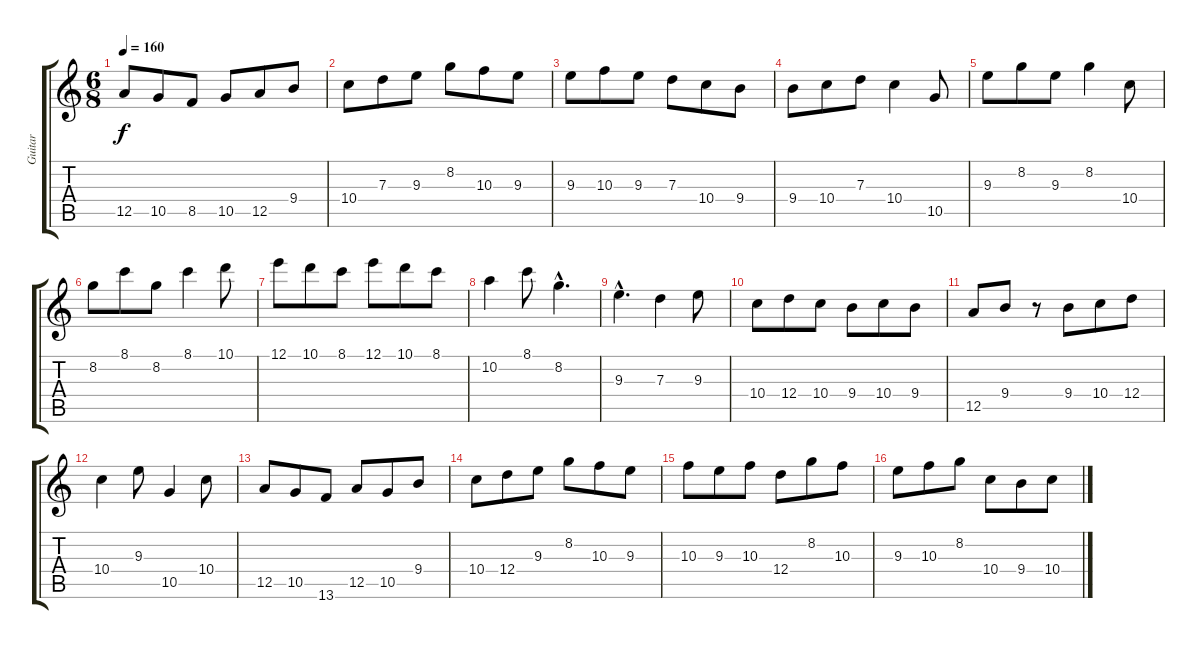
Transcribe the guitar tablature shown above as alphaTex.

\track ("Guitar" "Guitar") {instrument overdrivenguitar}
\staff {score tabs}
\tuning (E4 B3 G3 D3 A2 E2) {hide}
\ts (6 8)
\tempo 160
\clef g2
\ks c
12.5.8{dy f} 10.5.8 8.5.8 10.5.8 12.5.8 9.4.8 |
10.4.8 7.3.8 9.3.8 8.2.8 10.3.8 9.3.8 |
9.3.8 10.3.8 9.3.8 7.3.8 10.4.8 9.4.8 |
9.4.8 10.4.8 7.3.8 10.4.4 10.5.8 |
9.3.8 8.2.8 9.3.8 8.2.4 10.4.8 |
8.2.8 8.1.8 8.2.8 8.1.4 10.1.8 |
12.1.8 10.1.8 8.1.8 12.1.8 10.1.8 8.1.8 |
10.2.4 8.1.8 8.2{hac}.4{d} |
9.3{hac}.4{d} 7.3.4 9.3.8 |
10.4.8 12.4.8 10.4.8 9.4.8 10.4.8 9.4.8 |
12.5.8 9.4.8 r.8 9.4.8 10.4.8 12.4.8 |
10.4.4 9.3.8 10.5.4 10.4.8 |
12.5.8 10.5.8 13.6.8 12.5.8 10.5.8 9.4.8 |
10.4.8 12.4.8 9.3.8 8.2.8 10.3.8 9.3.8 |
10.3.8 9.3.8 10.3.8 12.4.8 8.2.8 10.3.8 |
9.3.8 10.3.8 8.2.8 10.4.8 9.4.8 10.4.8
